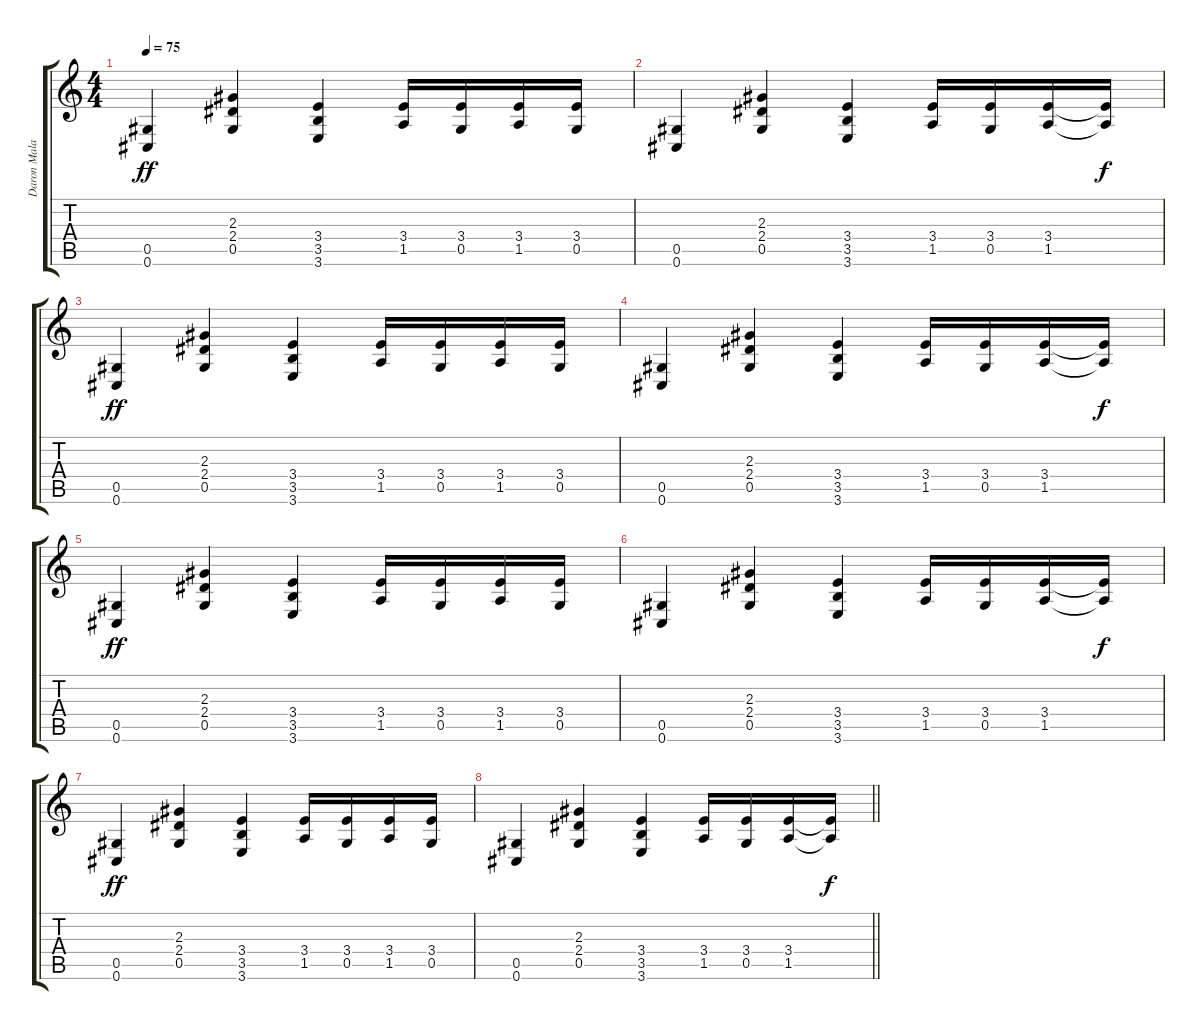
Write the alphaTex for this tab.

\track ("Daron Malakian" "Daron Mala") {instrument distortionguitar}
\staff {score tabs}
\tuning (Eb4 Bb3 Gb3 Db3 Ab2 Db2) {hide}
\ts (4 4)
\tempo 75
\clef g2
\ks c
(0.5 0.6).4{dy ff} (2.3 2.4 0.5).4 (3.4 3.5 3.6).4 (3.4 1.5).16 (3.4 0.5).16 (3.4 1.5).16 (3.4 0.5).16 |
(0.5 0.6).4 (2.3 2.4 0.5).4 (3.4 3.5 3.6).4 (3.4 1.5).16 (3.4 0.5).16 (3.4 1.5).16 (3.4{t} 1.5{t}).16{dy f} |
(0.5 0.6).4{dy ff} (2.3 2.4 0.5).4 (3.4 3.5 3.6).4 (3.4 1.5).16 (3.4 0.5).16 (3.4 1.5).16 (3.4 0.5).16 |
(0.5 0.6).4 (2.3 2.4 0.5).4 (3.4 3.5 3.6).4 (3.4 1.5).16 (3.4 0.5).16 (3.4 1.5).16 (3.4{t} 1.5{t}).16{dy f} |
(0.5 0.6).4{dy ff} (2.3 2.4 0.5).4 (3.4 3.5 3.6).4 (3.4 1.5).16 (3.4 0.5).16 (3.4 1.5).16 (3.4 0.5).16 |
(0.5 0.6).4 (2.3 2.4 0.5).4 (3.4 3.5 3.6).4 (3.4 1.5).16 (3.4 0.5).16 (3.4 1.5).16 (3.4{t} 1.5{t}).16{dy f} |
(0.5 0.6).4{dy ff} (2.3 2.4 0.5).4 (3.4 3.5 3.6).4 (3.4 1.5).16 (3.4 0.5).16 (3.4 1.5).16 (3.4 0.5).16 |
\barLineRight lightlight
(0.5 0.6).4 (2.3 2.4 0.5).4 (3.4 3.5 3.6).4 (3.4 1.5).16 (3.4 0.5).16 (3.4 1.5).16 (3.4{t} 1.5{t}).16{dy f}
